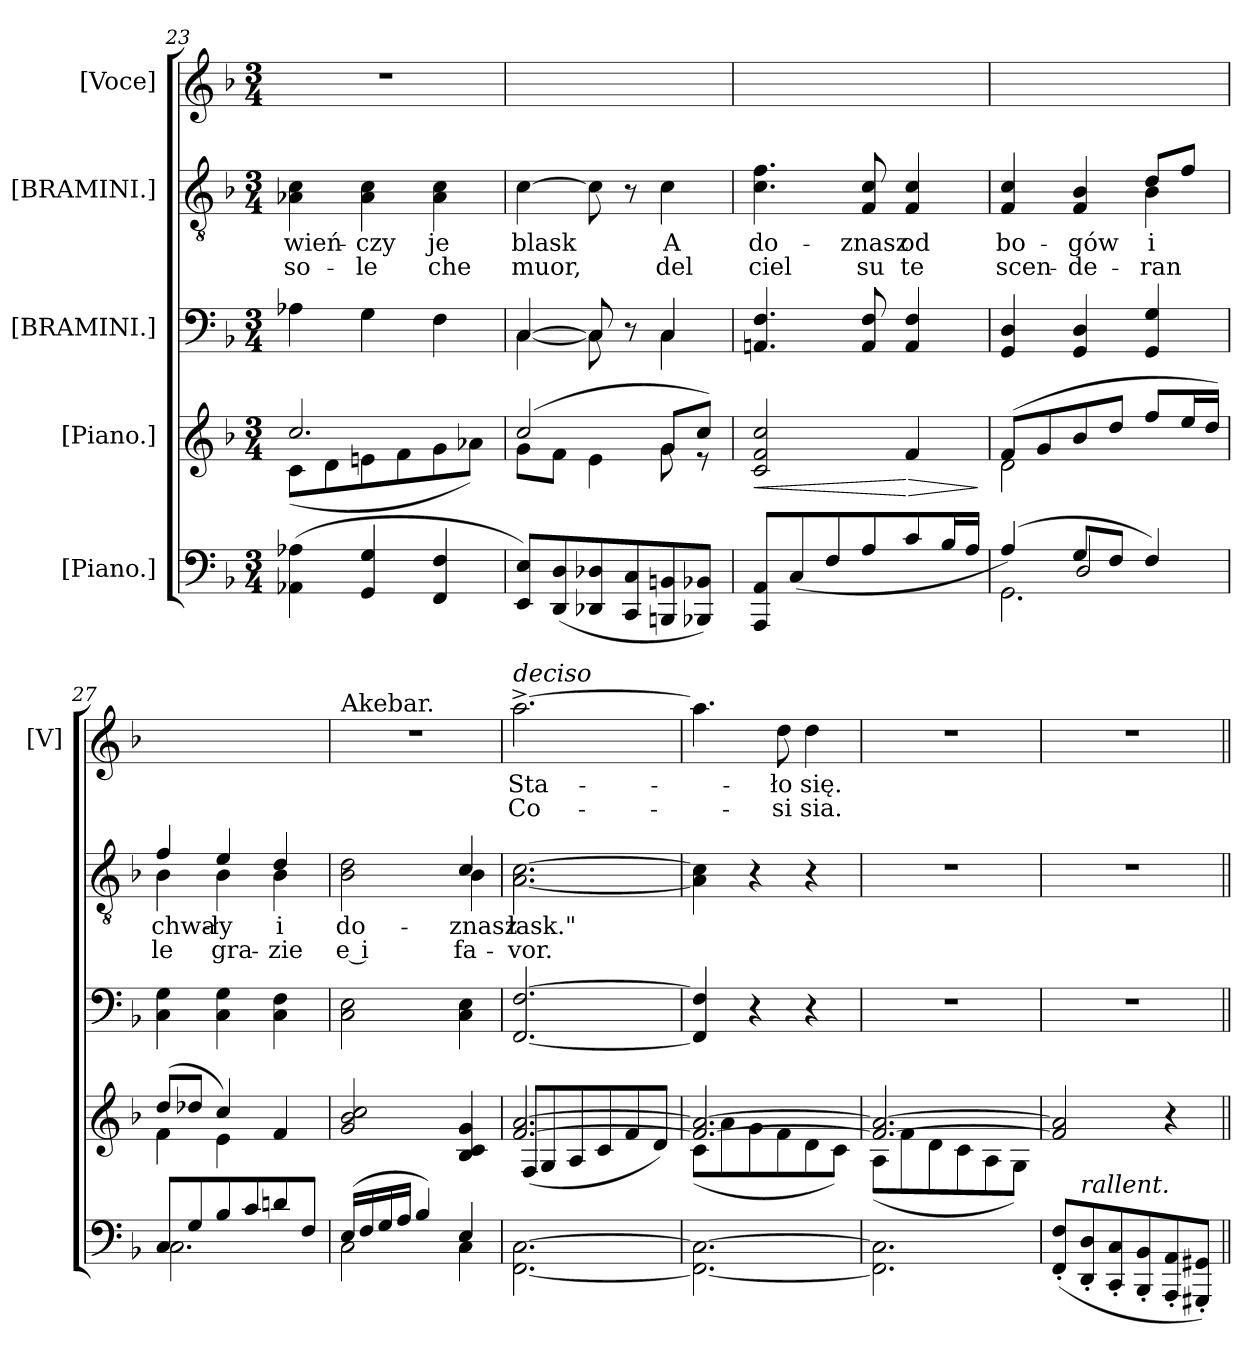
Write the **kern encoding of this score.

**kern	**kern	**dynam	**kern	**kern	**text	**text	**kern	**text	**text
*part5	*part4	*part4	*part3	*part2	*part2	*part2	*part1	*part1	*part1
*staff5	*staff4	*staff4	*staff3	*staff2	*staff2	*staff2	*staff1	*staff1	*staff1
*I"[Piano.]	*I"[Piano.]	*	*I"[BRAMINI.]	*I"[BRAMINI.]	*	*	*I"[Voce]	*	*
*	*	*	*	*	*	*	*I'[V]	*	*
*clefF4	*clefG2	*	*clefF4	*clefGv2	*	*	*clefG2	*	*
*k[b-]	*k[b-]	*	*k[b-]	*k[b-]	*	*	*k[b-]	*	*
*F:	*F:	*	*F:	*F:	*	*	*F:	*	*
*M3/4	*M3/4	*	*M3/4	*M3/4	*	*	*M3/4	*	*
=23	=23	=23	=23	=23	=23	=23	=23	=23	=23
*	*^	*	*	*	*	*	*	*	*
(<4AA-X\ 4A-X\	2.cc/	(>8c\L	.	4A-X\	4A-X\ 4c\	-wień-	so-	2.r	.	.
.	.	8d\	.	.	.	.	.	.	.	.
4GG/ 4G/	.	8en\	.	4G\	4A-\ 4c\	-czy	-le	.	.	.
.	.	8f\	.	.	.	.	.	.	.	.
4FF/ 4F/	.	8g\	.	4F\	4A-\ 4c\	je	che	.	.	.
.	.	8a-X\J)	.	.	.	.	.	.	.	.
=24	=24	=24	=24	=24	=24	=24	=24	=24	=24	=24
*	*	*	*	*^	*	*	*	*	*	*
8EE/ 8E/L)	(2cc/	8g\L	.	[4C/	[4C\	[4c\	blask	muor,	2.ryy	.	.
(8DD/ 8D/	.	8f\J	.	.	.	.	.	.	.	.	.
8DD-X/ 8D-X/	.	4e\	.	8C/]	8C\]	8c\]	.	.	.	.	.
8CC/ 8C/	.	.	.	8r	8ryy	8r	.	.	.	.	.
8BBBn/ 8BBn/	8g/L	8g\	.	4C/	4C\	4c\	A	del	.	.	.
8BBB-X/ 8BB-X/J)	8cc/J)	8re	.	.	.	.	.	.	.	.	.
*	*	*	*	*v	*v	*	*	*	*	*	*
=25	=25	=25	=25	=25	=25	=25	=25	=25	=25	=25
!	!	!	!LO:HP:b	!	!	!	!	!	!	!
*	*v	*v	*	*	*	*	*	*	*	*
8AAA/ 8AA/L	2c/ 2f/ 2cc/	<	4.AAn/ 4.F/	4.c\ 4.f\	do-	ciel	2.ryy	.	.
(8C/	.	.	.	.	.	.	.	.	.
8F/	.	.	.	.	.	.	.	.	.
8A/	.	.	8AA/ 8F/	8F/ 8c/	-znasz	su	.	.	.
!	!	!LO:HP:n=1:b	!	!	!	!	!	!	!
8c/	4f/	[ >	4AA/ 4F/	4F/ 4c/	od	te	.	.	.
16B-/L	.	.	.	.	.	.	.	.	.
16A/JJ	.	.	.	.	.	.	.	.	.
.	.	]	.	.	.	.	.	.	.
=26	=26	=26	=26	=26	=26	=26	=26	=26	=26
*^	*^	*	*	*^	*	*	*	*	*
*	*^	*	*	*	*	*	*	*	*	*	*	*
(4A/)	2.GG\	4ryy	(8f/L	2d\	.	4GG/ 4D/	4F/ 4c/	4ryy	bo-	scen-	2.ryy	.	.
.	.	.	8g/	.	.	.	.	.	.	.	.	.	.
8G/L	.	2D/	8b-/	.	.	4GG/ 4D/	4F/ 4B-/	4ryy	-gów	-de-	.	.	.
8F/J	.	.	8dd/J	.	.	.	.	.	.	.	.	.	.
4F/)	.	.	8ff/L	4ryy	.	4GG/ 4G/	8d/L	4B-\	i	-ran	.	.	.
.	.	.	16ee/L	.	.	.	8f/J	.	.	.	.	.	.
.	.	.	16dd/JJ)	.	.	.	.	.	.	.	.	.	.
*	*v	*v	*	*	*	*	*	*	*	*	*	*	*
=27	=27	=27	=27	=27	=27	=27	=27	=27	=27	=27	=27	=27
8C/L	2.C\	(8dd/L	4f\	.	4C\ 4G\	4f/	4B-\	chwa-	le	2.ryy	.	.
8G/	.	8dd-X/J	.	.	.	.	.	.	.	.	.	.
8B-/	.	4cc/)	4e\	.	4C\ 4G\	4e/	4B-\	-ły	gra-	.	.	.
8c/	.	.	.	.	.	.	.	.	.	.	.	.
8dn/	.	4f/	4ryy	.	4C\ 4F\	4d/	4B-\	i	-zie	.	.	.
8F/J	.	.	.	.	.	.	.	.	.	.	.	.
*	*	*v	*v	*	*	*	*	*	*	*	*	*
=28	=28	=28	=28	=28	=28	=28	=28	=28	=28	=28	=28
!	!	!	!	!	!	!	!	!	!LO:TX:a:t=Akebar.	!	!
(16E/LL	2C\	2g/ 2b-/ 2cc/	.	2C\ 2E\	2B-\ 2d\	2ryy	do-	e i	2.r	.	.
16F/	.	.	.	.	.	.	.	.	.	.	.
16G/	.	.	.	.	.	.	.	.	.	.	.
16A/JJ	.	.	.	.	.	.	.	.	.	.	.
4B-/)	.	.	.	.	.	.	.	.	.	.	.
4E/	4C\	4B-/ 4c/ 4g/	.	4C\ 4E\	4c/	4B-\	-znasz	fa-	.	.	.
=29	=29	=29	=29	=29	=29	=29	=29	=29	=29	=29	=29
*	*	*^	*	*	*	*	*	*	*	*	*
!	!	!	!	!	!	!	!	!	!	!LO:TX:a:i:t=deciso	!	!
*v	*v	*	*	*	*	*v	*v	*	*	*	*	*
[2.FF\ [<2.C\	[2.f/ [2.a/	(<8F/L	.	[2.FF/ [2.F/	[2.A\ [2.c\	łask."	-vor.	[2.aa^\	Sta-	Co-
.	.	8G/	.	.	.	.	.	.	.	.
.	.	8A/	.	.	.	.	.	.	.	.
.	.	8c\	.	.	.	.	.	.	.	.
.	.	8f\	.	.	.	.	.	.	.	.
.	.	8d\J)	.	.	.	.	.	.	.	.
=30	=30	=30	=30	=30	=30	=30	=30	=30	=30	=30
2.FF_\ 2.C_\	2.f_/ 2.a_/	(8c\L	.	4FF]/ 4F]/	4A]\ 4c]\	.	.	4.aa\]	.	.
.	.	8a\	.	.	.	.	.	.	.	.
.	.	8g\	.	4r	4r	.	.	.	.	.
.	.	8f\	.	.	.	.	.	8dd\	-ło	-si
.	.	8d\	.	4r	4r	.	.	4dd\	się.	sia.
.	.	8c\J)	.	.	.	.	.	.	.	.
=31	=31	=31	=31	=31	=31	=31	=31	=31	=31	=31
2.FF]\ 2.C]\	2.f_/ 2.a_/	(<8A\L	.	2.r	2.r	.	.	2.r	.	.
.	.	8f\	.	.	.	.	.	.	.	.
.	.	8d\	.	.	.	.	.	.	.	.
.	.	8c\	.	.	.	.	.	.	.	.
.	.	8A\	.	.	.	.	.	.	.	.
.	.	8G/J)	.	.	.	.	.	.	.	.
*	*v	*v	*	*	*	*	*	*	*	*
=32	=32	=32	=32	=32	=32	=32	=32	=32	=32
(8FF'/ 8F'/L	2f]/ 2a]/	.	2.r	2.r	.	.	2.r	.	.
!LO:TX:a:i:t=rallent.	!	!	!	!	!	!	!	!	!
8DD'/ 8D'/	.	.	.	.	.	.	.	.	.
8CC'/ 8C'/	.	.	.	.	.	.	.	.	.
8BBB-'/ 8BB-'/	.	.	.	.	.	.	.	.	.
8AAA'/ 8AA'/	4r	.	.	.	.	.	.	.	.
8GGG#X'/ 8GG#X'/J)	.	.	.	.	.	.	.	.	.
=||	=||	=||	=||	=||	=||	=||	=||	=||	=||
*-	*-	*-	*-	*-	*-	*-	*-	*-	*-
